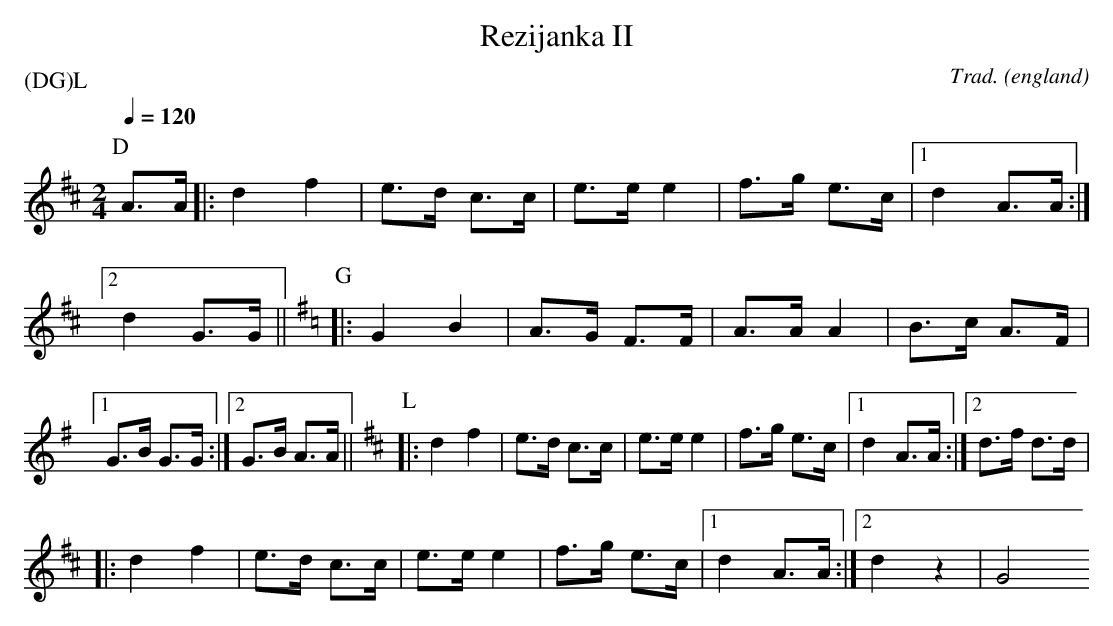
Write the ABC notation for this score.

X:1
T:Rezijanka II
O:england
C:Trad.
M:2/4
L:1/8
Q:1/4=120
E:10
P:(DG)L
K:D
P:D
A>A\
|:d2f2 | e>d c>c | e>e e2 | f>g e>c |1 d2 A>A :|2 d2 G>G ||\
K:G
P:G
|:G2B2 | A>G F>F | A>A A2 | B>c A>F |1 G>B G>G :|2 G>B A>A ||\
K:D
P:L
|:d2f2 | e>d c>c | e>e e2 | f>g e>c |1 d2 A>A :|2 d>f d>d |
|:d2f2 | e>d c>c | e>e e2 | f>g e>c |1 d2 A>A :|2 d2 z2 | G4\
